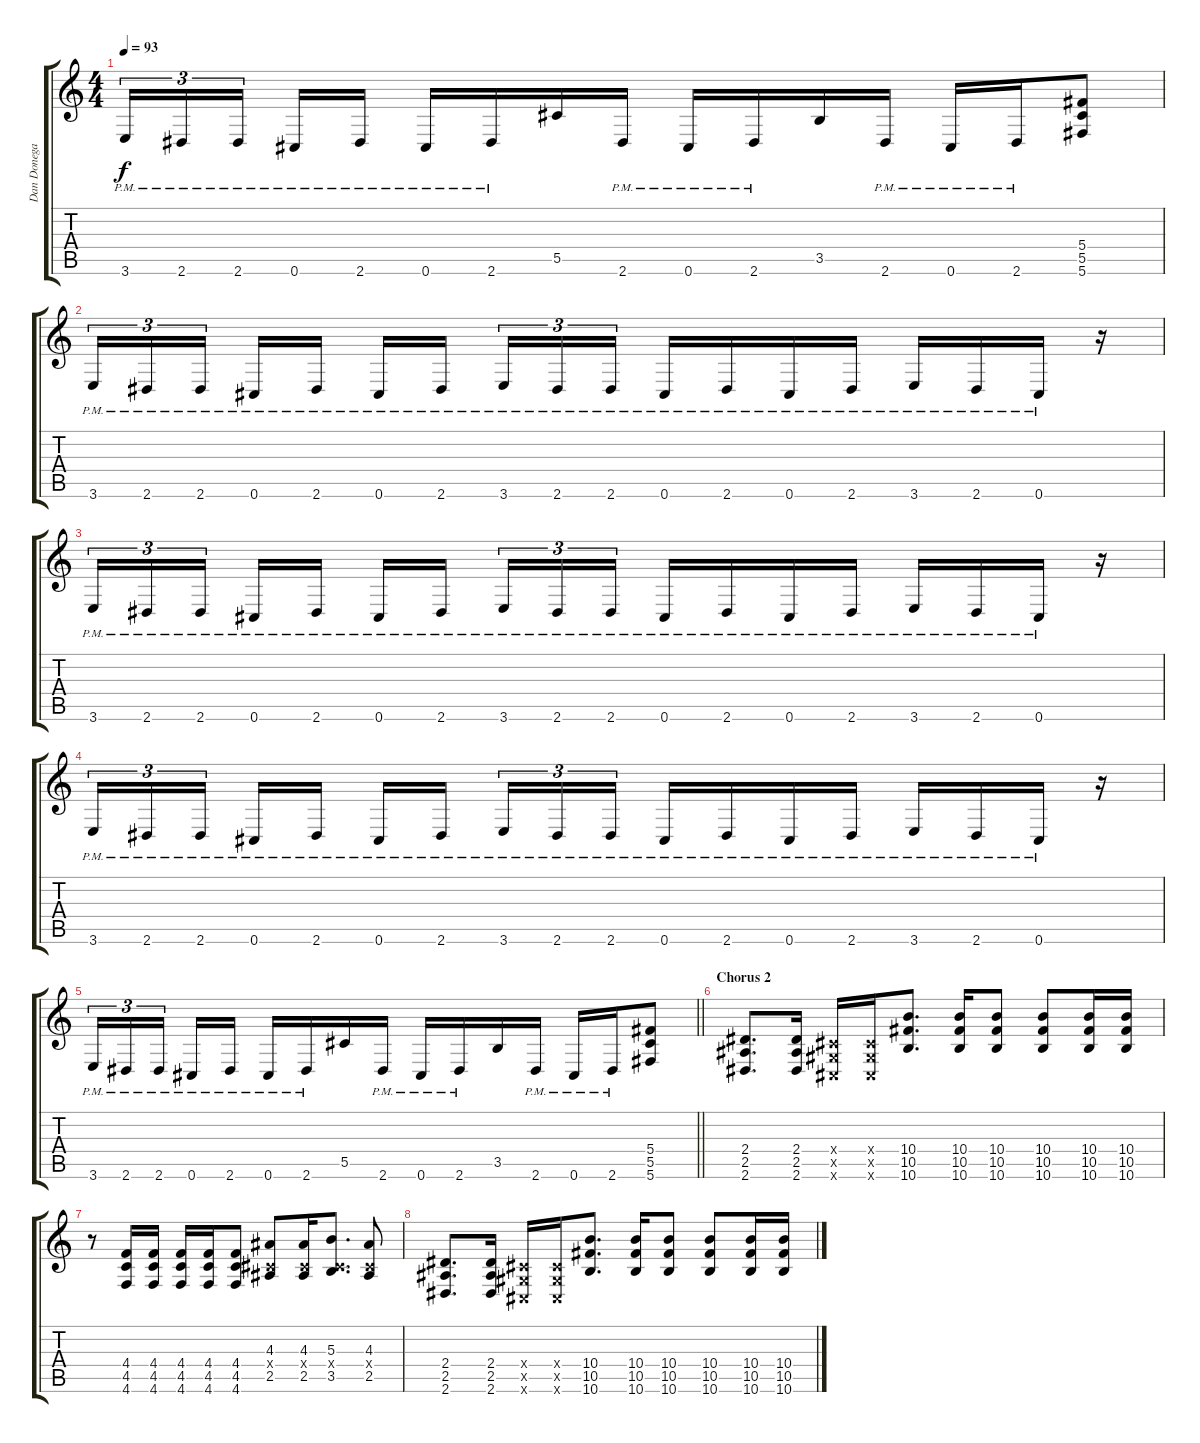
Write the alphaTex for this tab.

\track ("Dan Donegan" "Dan Donega") {instrument distortionguitar}
\staff {score tabs}
\tuning (Eb4 Bb3 Gb3 Db3 Ab2 Db2) {hide}
\ts (4 4)
\tempo 93
\clef g2
\ks c
3.6{pm}.16{tu (3 2) dy f} 2.6{pm}.16{tu (3 2)} 2.6{pm}.16{tu (3 2) beam splitsecondary} 0.6{pm}.16 2.6{pm}.16 0.6{pm}.16 2.6{pm}.16 5.5.16 2.6{pm}.16 0.6{pm}.16 2.6{pm}.16 3.5.16 2.6{pm}.16 0.6{pm}.16 2.6{pm}.16 (5.4 5.5 5.6).8 |
3.6{pm}.16{tu (3 2)} 2.6{pm}.16{tu (3 2)} 2.6{pm}.16{tu (3 2) beam splitsecondary} 0.6{pm}.16 2.6{pm}.16 0.6{pm}.16 2.6{pm}.16{beam splitsecondary} 3.6{pm}.16{tu (3 2)} 2.6{pm}.16{tu (3 2)} 2.6{pm}.16{tu (3 2)} 0.6{pm}.16 2.6{pm}.16 0.6{pm}.16 2.6{pm}.16 3.6{pm}.16 2.6{pm}.16 0.6{pm}.16 r.16 |
3.6{pm}.16{tu (3 2)} 2.6{pm}.16{tu (3 2)} 2.6{pm}.16{tu (3 2) beam splitsecondary} 0.6{pm}.16 2.6{pm}.16 0.6{pm}.16 2.6{pm}.16{beam splitsecondary} 3.6{pm}.16{tu (3 2)} 2.6{pm}.16{tu (3 2)} 2.6{pm}.16{tu (3 2)} 0.6{pm}.16 2.6{pm}.16 0.6{pm}.16 2.6{pm}.16 3.6{pm}.16 2.6{pm}.16 0.6{pm}.16 r.16 |
3.6{pm}.16{tu (3 2)} 2.6{pm}.16{tu (3 2)} 2.6{pm}.16{tu (3 2) beam splitsecondary} 0.6{pm}.16 2.6{pm}.16 0.6{pm}.16 2.6{pm}.16{beam splitsecondary} 3.6{pm}.16{tu (3 2)} 2.6{pm}.16{tu (3 2)} 2.6{pm}.16{tu (3 2)} 0.6{pm}.16 2.6{pm}.16 0.6{pm}.16 2.6{pm}.16 3.6{pm}.16 2.6{pm}.16 0.6{pm}.16 r.16 |
\barLineRight lightlight
3.6{pm}.16{tu (3 2)} 2.6{pm}.16{tu (3 2)} 2.6{pm}.16{tu (3 2) beam splitsecondary} 0.6{pm}.16 2.6{pm}.16 0.6{pm}.16 2.6{pm}.16 5.5.16 2.6{pm}.16 0.6{pm}.16 2.6{pm}.16 3.5.16 2.6{pm}.16 0.6{pm}.16 2.6{pm}.16 (5.4 5.5 5.6).8 |
\section ("" "Chorus 2")
(2.4 2.5 2.6).8{d} (2.4 2.5 2.6).16 (0.4{x} 0.5{x} 0.6{x}).16 (0.4{x} 0.5{x} 0.6{x}).16 (10.4 10.5 10.6).8{d} (10.4 10.5 10.6).16 (10.4 10.5 10.6).8 (10.4 10.5 10.6).8 (10.4 10.5 10.6).16 (10.4 10.5 10.6).16 |
r.8 (4.4 4.5 4.6).16 (4.4 4.5 4.6).16 (4.4 4.5 4.6).16 (4.4 4.5 4.6).16 (4.4 4.5 4.6).8 (4.3 0.4{x} 2.5).8 (4.3 0.4{x} 2.5).16 (5.3 0.4{x} 3.5).8{d} (4.3 0.4{x} 2.5).8 |
(2.4 2.5 2.6).8{d} (2.4 2.5 2.6).16 (0.4{x} 0.5{x} 0.6{x}).16 (0.4{x} 0.5{x} 0.6{x}).16 (10.4 10.5 10.6).8{d} (10.4 10.5 10.6).16 (10.4 10.5 10.6).8 (10.4 10.5 10.6).8 (10.4 10.5 10.6).16 (10.4 10.5 10.6).16
